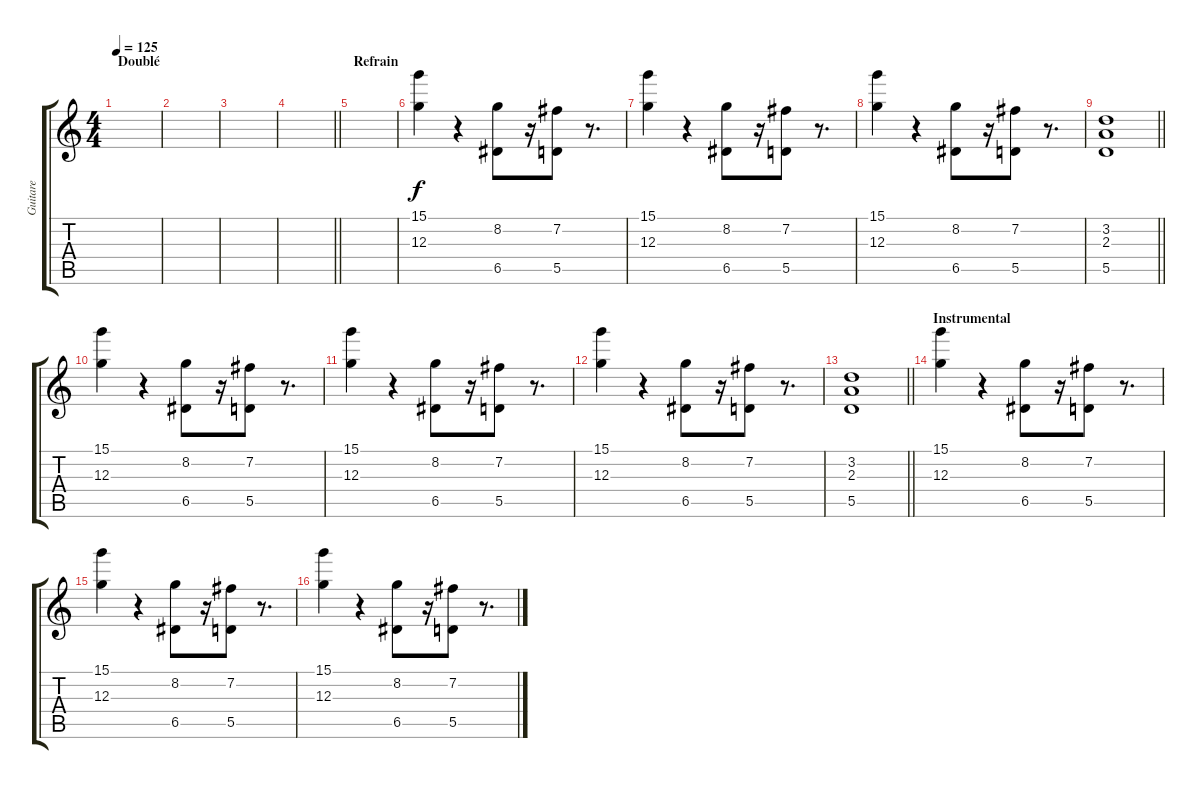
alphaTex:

\track ("Guitare" "Guitare") {instrument acousticguitarsteel}
\staff {score tabs}
\tuning (E4 B3 G3 D3 A2 E2) {hide}
\ts (4 4)
\section ("" "Doublé")
\tempo 125
\clef g2
\ks c
|
|
|
\barLineRight lightlight
|
\section ("" "Refrain")
|
(15.1 12.3).4 r.4 (8.2 6.5).8 r.16 (7.2 5.5).8 r.8{d} |
(15.1 12.3).4 r.4 (8.2 6.5).8 r.16 (7.2 5.5).8 r.8{d} |
(15.1 12.3).4 r.4 (8.2 6.5).8 r.16 (7.2 5.5).8 r.8{d} |
\barLineRight lightlight
(3.2 2.3 5.5).1 |
(15.1 12.3).4 r.4 (8.2 6.5).8 r.16 (7.2 5.5).8 r.8{d} |
(15.1 12.3).4 r.4 (8.2 6.5).8 r.16 (7.2 5.5).8 r.8{d} |
(15.1 12.3).4 r.4 (8.2 6.5).8 r.16 (7.2 5.5).8 r.8{d} |
\barLineRight lightlight
(3.2 2.3 5.5).1 |
\section ("" "Instrumental")
(15.1 12.3).4 r.4 (8.2 6.5).8 r.16 (7.2 5.5).8 r.8{d} |
(15.1 12.3).4 r.4 (8.2 6.5).8 r.16 (7.2 5.5).8 r.8{d} |
(15.1 12.3).4 r.4 (8.2 6.5).8 r.16 (7.2 5.5).8 r.8{d}
